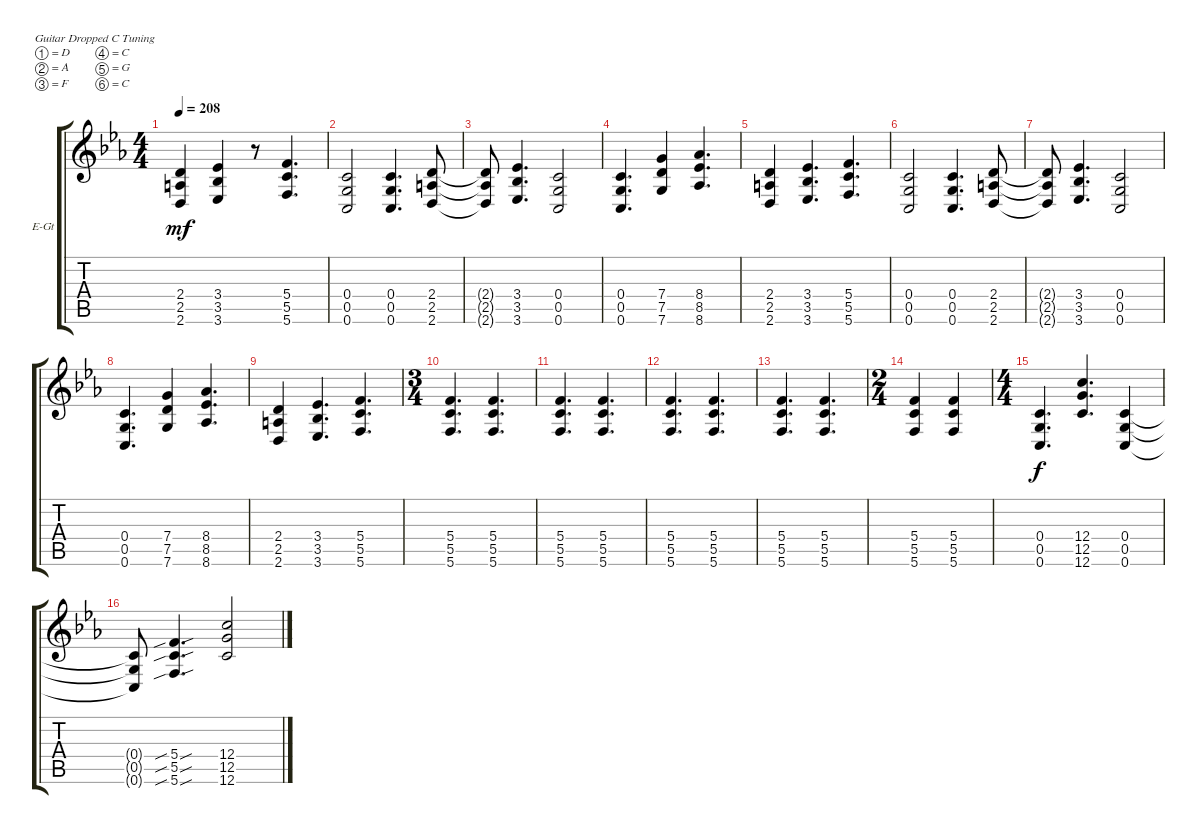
\defaultSystemsLayout 4
\bracketExtendMode groupsimilarinstruments
\firstSystemTrackNameOrientation horizontal
\otherSystemsTrackNameOrientation horizontal
\track ("Electric Guitar" "E-Gt") {instrument overdrivenguitar}
\staff {score tabs}
\tuning (D4 A3 F3 C3 G2 C2)
\ts (4 4)
\tempo 208
\clef g2
\ks eb
(2.4 2.5 2.6).4{dy mf} (3.4 3.5 3.6).4 r.8 (5.4 5.5 5.6).4{d} |
(0.4 0.5 0.6).2 (0.4 0.5 0.6).4{d} (2.4 2.5 2.6).8 |
(2.4{t} 2.5{t} 2.6{t}).8 (3.4 3.5 3.6).4{d} (0.4 0.5 0.6).2 |
(0.4 0.5 0.6).4{d} (7.4 7.5 7.6).4 (8.4 8.5 8.6).4{d} |
(2.4 2.5 2.6).4 (3.4 3.5 3.6).4{d} (5.4 5.5 5.6).4{d} |
(0.4 0.5 0.6).2 (0.4 0.5 0.6).4{d} (2.4 2.5 2.6).8 |
(2.4{t} 2.5{t} 2.6{t}).8 (3.4 3.5 3.6).4{d} (0.4 0.5 0.6).2 |
(0.4 0.5 0.6).4{d} (7.4 7.5 7.6).4 (8.4 8.5 8.6).4{d} |
(2.4 2.5 2.6).4 (3.4 3.5 3.6).4{d} (5.4 5.5 5.6).4{d} |
\ts (3 4)
(5.4 5.5 5.6).4{d} (5.4 5.5 5.6).4{d} |
(5.4 5.5 5.6).4{d} (5.4 5.5 5.6).4{d} |
(5.4 5.5 5.6).4{d} (5.4 5.5 5.6).4{d} |
(5.4 5.5 5.6).4{d} (5.4 5.5 5.6).4{d} |
\ts (2 4)
(5.4 5.5 5.6).4 (5.4 5.5 5.6).4 |
\ts (4 4)
(0.4 0.5 0.6).4{d dy f} (12.4 12.5 12.6).4{d} (0.4 0.5 0.6).4 |
(0.4{t} 0.5{t} 0.6{t}).8 (5.4{sib sou} 5.5{sib sou} 5.6{sib sou}).4{d} (12.4 12.5 12.6).2
